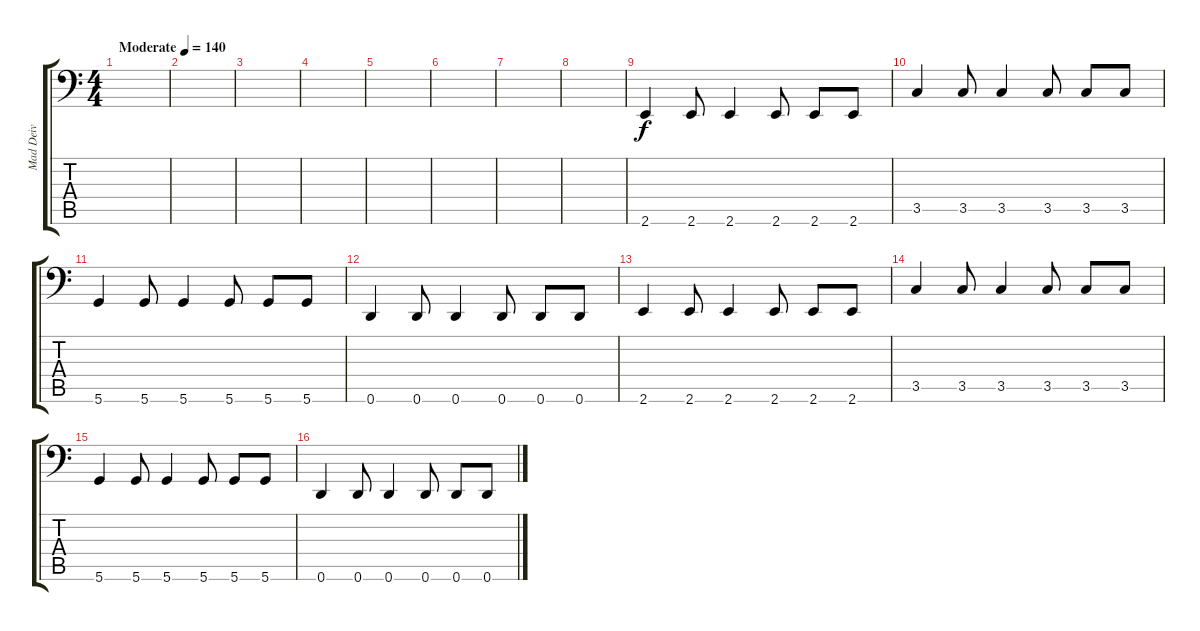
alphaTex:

\track ("Mad Deiv" "Mad Deiv") {instrument electricbasspick}
\staff {score tabs}
\tuning (E3 B2 G2 D2 A1 D1) {hide}
\ts (4 4)
\tempo (140 "Moderate")
\clef f4
\ks c
|
|
|
|
|
|
|
|
2.6.4 2.6.8 2.6.4 2.6.8 2.6.8 2.6.8 |
3.5.4 3.5.8 3.5.4 3.5.8 3.5.8 3.5.8 |
5.6.4 5.6.8 5.6.4 5.6.8 5.6.8 5.6.8 |
0.6.4 0.6.8 0.6.4 0.6.8 0.6.8 0.6.8 |
2.6.4 2.6.8 2.6.4 2.6.8 2.6.8 2.6.8 |
3.5.4 3.5.8 3.5.4 3.5.8 3.5.8 3.5.8 |
5.6.4 5.6.8 5.6.4 5.6.8 5.6.8 5.6.8 |
0.6.4 0.6.8 0.6.4 0.6.8 0.6.8 0.6.8
